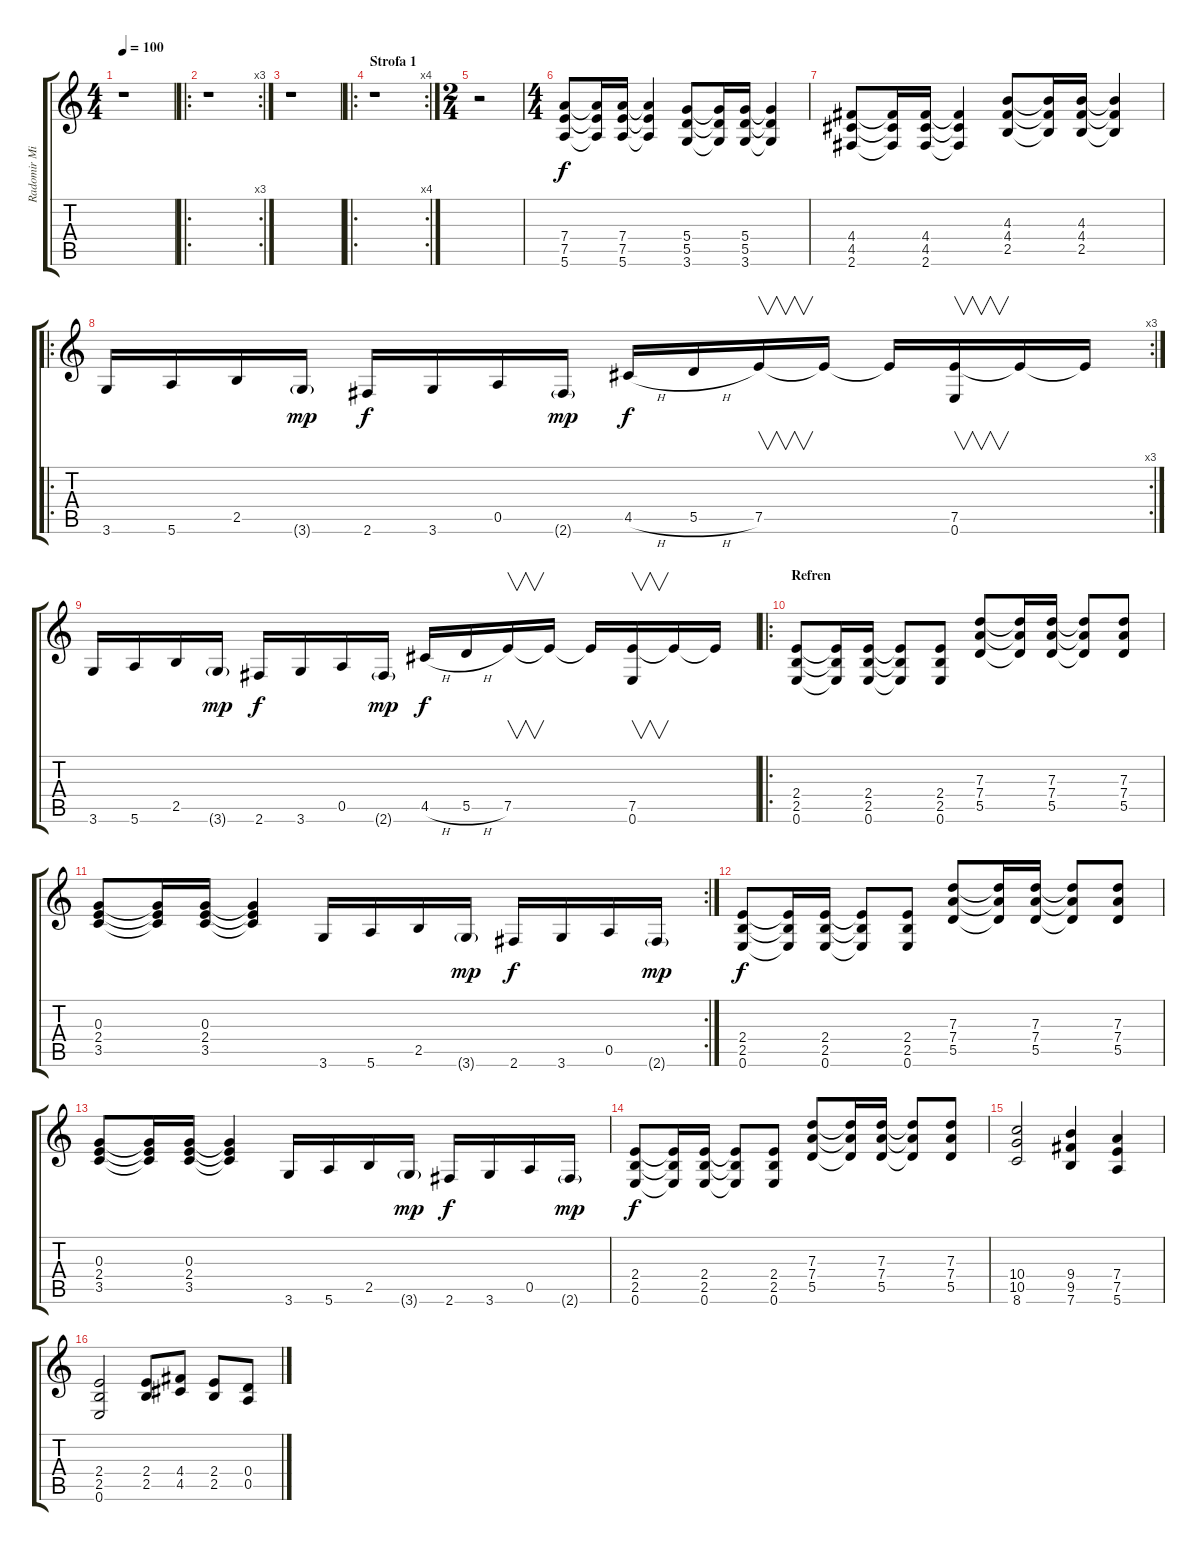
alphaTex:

\track ("Radomir Mihajlovic" "Radomir Mi") {instrument overdrivenguitar}
\staff {score tabs}
\tuning (E4 B3 G3 D3 A2 E2) {hide}
\ts (4 4)
\tempo 100
\clef g2
\ks c
r.1{dy f instrument overdrivenguitar} |
\ro
\rc 3
r.1 |
r.1 |
\ro
\rc 4
\section ("" "Strofa 1")
r.1 |
\ts (2 4)
r.2 |
\ts (4 4)
(7.4 7.5 5.6).8 (7.4{t} 7.5{t} 5.6{t}).16 (7.4 7.5 5.6).16 (7.4{t} 7.5{t} 5.6{t}).4 (5.4 5.5 3.6).8 (5.4{t} 5.5{t} 3.6{t}).16 (5.4 5.5 3.6).16 (5.4{t} 5.5{t} 3.6{t}).4 |
(4.4 4.5 2.6).8 (4.4{t} 4.5{t} 2.6{t}).16 (4.4 4.5 2.6).16 (4.4{t} 4.5{t} 2.6{t}).4 (4.3 4.4 2.5).8 (4.3{t} 4.4{t} 2.5{t}).16 (4.3 4.4 2.5).16 (4.3{t} 4.4{t} 2.5{t}).4 |
\ro
\rc 3
3.6.16 5.6.16 2.5.16 3.6{g}.16{dy mp} 2.6.16{dy f} 3.6.16 0.5.16 2.6{g}.16{dy mp} 4.5{h}.16{dy f} 5.5{h}.16 7.5.16{v} 7.5{t}.16 7.5{t}.16 (7.5 0.6).16{v} 7.5{t}.16 7.5{t}.16 |
3.6.16 5.6.16 2.5.16 3.6{g}.16{dy mp} 2.6.16{dy f} 3.6.16 0.5.16 2.6{g}.16{dy mp} 4.5{h}.16{dy f} 5.5{h}.16 7.5.16{v} 7.5{t}.16 7.5{t}.16 (7.5 0.6).16{v} 7.5{t}.16 7.5{t}.16 |
\ro
\section ("" "Refren")
(2.4 2.5 0.6).8 (2.4{t} 2.5{t} 0.6{t}).16 (2.4 2.5 0.6).16 (2.4{t} 2.5{t} 0.6{t}).8 (2.4 2.5 0.6).8 (7.3 7.4 5.5).8 (7.3{t} 7.4{t} 5.5{t}).16 (7.3 7.4 5.5).16 (7.3{t} 7.4{t} 5.5{t}).8 (7.3 7.4 5.5).8 |
\rc 2
(0.3 2.4 3.5).8 (0.3{t} 2.4{t} 3.5{t}).16 (0.3 2.4 3.5).16 (0.3{t} 2.4{t} 3.5{t}).4 3.6.16 5.6.16 2.5.16 3.6{g}.16{dy mp} 2.6.16{dy f} 3.6.16 0.5.16 2.6{g}.16{dy mp} |
(2.4 2.5 0.6).8{dy f} (2.4{t} 2.5{t} 0.6{t}).16 (2.4 2.5 0.6).16 (2.4{t} 2.5{t} 0.6{t}).8 (2.4 2.5 0.6).8 (7.3 7.4 5.5).8 (7.3{t} 7.4{t} 5.5{t}).16 (7.3 7.4 5.5).16 (7.3{t} 7.4{t} 5.5{t}).8 (7.3 7.4 5.5).8 |
(0.3 2.4 3.5).8 (0.3{t} 2.4{t} 3.5{t}).16 (0.3 2.4 3.5).16 (0.3{t} 2.4{t} 3.5{t}).4 3.6.16 5.6.16 2.5.16 3.6{g}.16{dy mp} 2.6.16{dy f} 3.6.16 0.5.16 2.6{g}.16{dy mp} |
(2.4 2.5 0.6).8{dy f} (2.4{t} 2.5{t} 0.6{t}).16 (2.4 2.5 0.6).16 (2.4{t} 2.5{t} 0.6{t}).8 (2.4 2.5 0.6).8 (7.3 7.4 5.5).8 (7.3{t} 7.4{t} 5.5{t}).16 (7.3 7.4 5.5).16 (7.3{t} 7.4{t} 5.5{t}).8 (7.3 7.4 5.5).8 |
(10.4 10.5 8.6).2 (9.4 9.5 7.6).4 (7.4 7.5 5.6).4 |
(2.4 2.5 0.6).2 (2.4 2.5).8 (4.4 4.5).8 (2.4 2.5).8 (0.4 0.5).8
